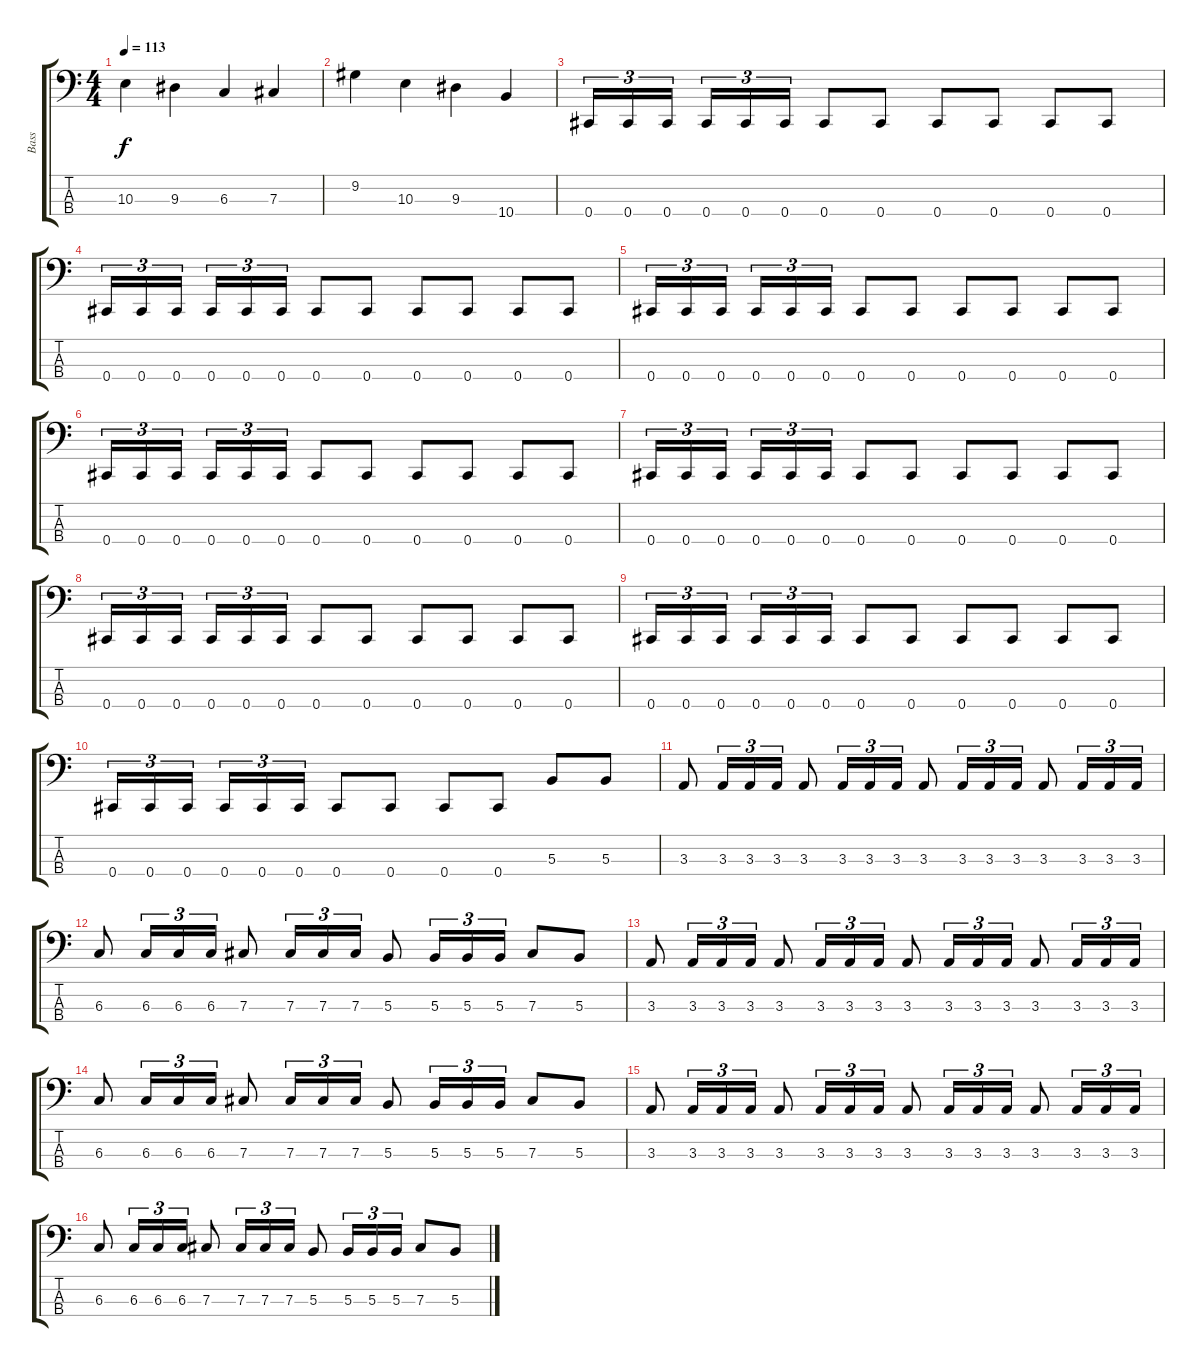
\track ("Bass" "Bass") {instrument electricbasspick}
\staff {score tabs}
\tuning (E2 B1 Gb1 Db1) {hide}
\ts (4 4)
\tempo 113
\clef f4
\ks c
10.3.4{dy f} 9.3.4 6.3.4 7.3.4 |
9.2.4 10.3.4 9.3.4 10.4.4 |
0.4.16{tu (3 2)} 0.4.16{tu (3 2)} 0.4.16{tu (3 2) beam splitsecondary} 0.4.16{tu (3 2)} 0.4.16{tu (3 2)} 0.4.16{tu (3 2)} 0.4.8 0.4.8 0.4.8 0.4.8 0.4.8 0.4.8 |
0.4.16{tu (3 2)} 0.4.16{tu (3 2)} 0.4.16{tu (3 2) beam splitsecondary} 0.4.16{tu (3 2)} 0.4.16{tu (3 2)} 0.4.16{tu (3 2)} 0.4.8 0.4.8 0.4.8 0.4.8 0.4.8 0.4.8 |
0.4.16{tu (3 2)} 0.4.16{tu (3 2)} 0.4.16{tu (3 2) beam splitsecondary} 0.4.16{tu (3 2)} 0.4.16{tu (3 2)} 0.4.16{tu (3 2)} 0.4.8 0.4.8 0.4.8 0.4.8 0.4.8 0.4.8 |
0.4.16{tu (3 2)} 0.4.16{tu (3 2)} 0.4.16{tu (3 2) beam splitsecondary} 0.4.16{tu (3 2)} 0.4.16{tu (3 2)} 0.4.16{tu (3 2)} 0.4.8 0.4.8 0.4.8 0.4.8 0.4.8 0.4.8 |
0.4.16{tu (3 2)} 0.4.16{tu (3 2)} 0.4.16{tu (3 2) beam splitsecondary} 0.4.16{tu (3 2)} 0.4.16{tu (3 2)} 0.4.16{tu (3 2)} 0.4.8 0.4.8 0.4.8 0.4.8 0.4.8 0.4.8 |
0.4.16{tu (3 2)} 0.4.16{tu (3 2)} 0.4.16{tu (3 2) beam splitsecondary} 0.4.16{tu (3 2)} 0.4.16{tu (3 2)} 0.4.16{tu (3 2)} 0.4.8 0.4.8 0.4.8 0.4.8 0.4.8 0.4.8 |
0.4.16{tu (3 2)} 0.4.16{tu (3 2)} 0.4.16{tu (3 2) beam splitsecondary} 0.4.16{tu (3 2)} 0.4.16{tu (3 2)} 0.4.16{tu (3 2)} 0.4.8 0.4.8 0.4.8 0.4.8 0.4.8 0.4.8 |
0.4.16{tu (3 2)} 0.4.16{tu (3 2)} 0.4.16{tu (3 2) beam splitsecondary} 0.4.16{tu (3 2)} 0.4.16{tu (3 2)} 0.4.16{tu (3 2)} 0.4.8 0.4.8 0.4.8 0.4.8 5.3.8 5.3.8 |
3.3.8 3.3.16{tu (3 2)} 3.3.16{tu (3 2)} 3.3.16{tu (3 2)} 3.3.8 3.3.16{tu (3 2)} 3.3.16{tu (3 2)} 3.3.16{tu (3 2)} 3.3.8 3.3.16{tu (3 2)} 3.3.16{tu (3 2)} 3.3.16{tu (3 2)} 3.3.8 3.3.16{tu (3 2)} 3.3.16{tu (3 2)} 3.3.16{tu (3 2)} |
6.3.8 6.3.16{tu (3 2)} 6.3.16{tu (3 2)} 6.3.16{tu (3 2)} 7.3.8 7.3.16{tu (3 2)} 7.3.16{tu (3 2)} 7.3.16{tu (3 2)} 5.3.8 5.3.16{tu (3 2)} 5.3.16{tu (3 2)} 5.3.16{tu (3 2)} 7.3.8 5.3.8 |
3.3.8 3.3.16{tu (3 2)} 3.3.16{tu (3 2)} 3.3.16{tu (3 2)} 3.3.8 3.3.16{tu (3 2)} 3.3.16{tu (3 2)} 3.3.16{tu (3 2)} 3.3.8 3.3.16{tu (3 2)} 3.3.16{tu (3 2)} 3.3.16{tu (3 2)} 3.3.8 3.3.16{tu (3 2)} 3.3.16{tu (3 2)} 3.3.16{tu (3 2)} |
6.3.8 6.3.16{tu (3 2)} 6.3.16{tu (3 2)} 6.3.16{tu (3 2)} 7.3.8 7.3.16{tu (3 2)} 7.3.16{tu (3 2)} 7.3.16{tu (3 2)} 5.3.8 5.3.16{tu (3 2)} 5.3.16{tu (3 2)} 5.3.16{tu (3 2)} 7.3.8 5.3.8 |
3.3.8 3.3.16{tu (3 2)} 3.3.16{tu (3 2)} 3.3.16{tu (3 2)} 3.3.8 3.3.16{tu (3 2)} 3.3.16{tu (3 2)} 3.3.16{tu (3 2)} 3.3.8 3.3.16{tu (3 2)} 3.3.16{tu (3 2)} 3.3.16{tu (3 2)} 3.3.8 3.3.16{tu (3 2)} 3.3.16{tu (3 2)} 3.3.16{tu (3 2)} |
6.3.8 6.3.16{tu (3 2)} 6.3.16{tu (3 2)} 6.3.16{tu (3 2)} 7.3.8 7.3.16{tu (3 2)} 7.3.16{tu (3 2)} 7.3.16{tu (3 2)} 5.3.8 5.3.16{tu (3 2)} 5.3.16{tu (3 2)} 5.3.16{tu (3 2)} 7.3.8 5.3.8
